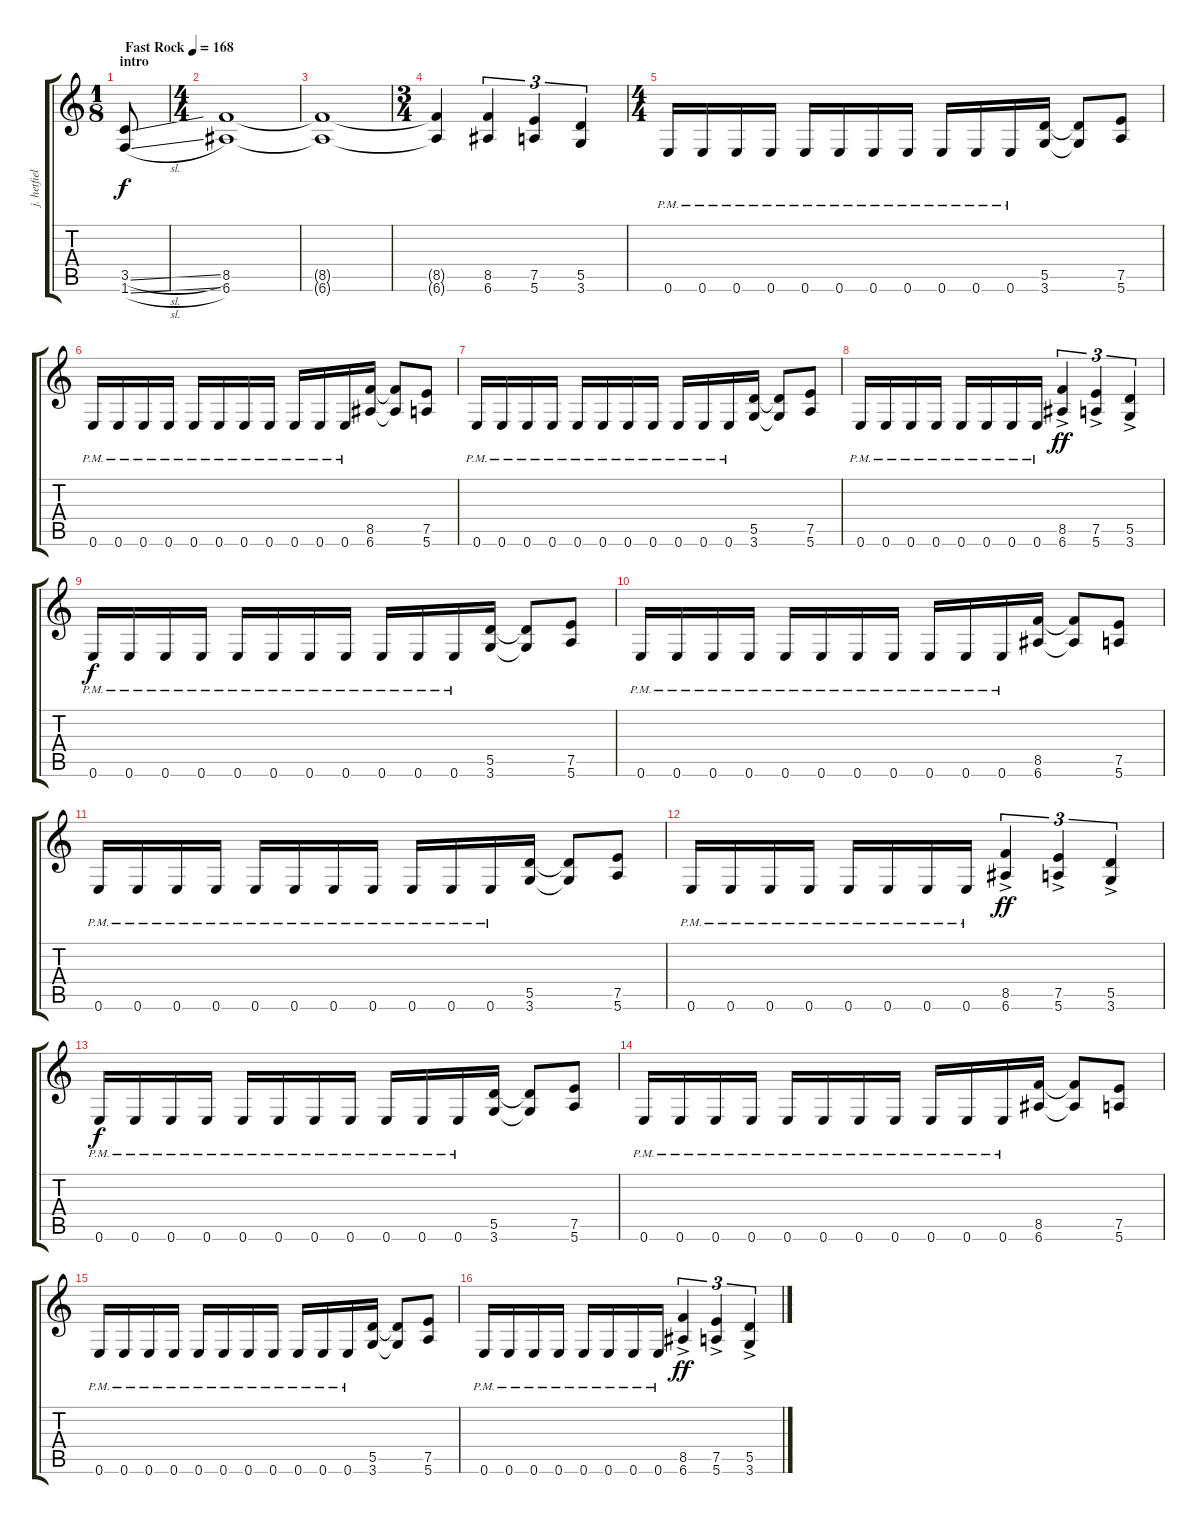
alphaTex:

\track ("j. hetfield - rhythm guitar" "j. hetfiel") {instrument distortionguitar}
\staff {score tabs}
\tuning (E4 B3 G3 D3 A2 E2) {hide}
\ts (1 8)
\section ("" "intro")
\tempo (168 "Fast Rock")
\clef g2
\ks c
(3.5{sl} 1.6{sl}).8{dy f instrument distortionguitar} |
\ts (4 4)
(8.5 6.6).1 |
(8.5{t} 6.6{t}).1 |
\ts (3 4)
(8.5{t} 6.6{t}).4 (8.5 6.6).4{tu (3 2)} (7.5 5.6).4{tu (3 2)} (5.5 3.6).4{tu (3 2)} |
\ts (4 4)
0.6{pm}.16 0.6{pm}.16 0.6{pm}.16 0.6{pm}.16 0.6{pm}.16 0.6{pm}.16 0.6{pm}.16 0.6{pm}.16 0.6{pm}.16 0.6{pm}.16 0.6{pm}.16 (5.5 3.6).16 (5.5{t} 3.6{t}).8 (7.5 5.6).8 |
0.6{pm}.16 0.6{pm}.16 0.6{pm}.16 0.6{pm}.16 0.6{pm}.16 0.6{pm}.16 0.6{pm}.16 0.6{pm}.16 0.6{pm}.16 0.6{pm}.16 0.6{pm}.16 (8.5 6.6).16 (8.5{t} 6.6{t}).8 (7.5 5.6).8 |
0.6{pm}.16 0.6{pm}.16 0.6{pm}.16 0.6{pm}.16 0.6{pm}.16 0.6{pm}.16 0.6{pm}.16 0.6{pm}.16 0.6{pm}.16 0.6{pm}.16 0.6{pm}.16 (5.5 3.6).16 (5.5{t} 3.6{t}).8 (7.5 5.6).8 |
0.6{pm}.16 0.6{pm}.16 0.6{pm}.16 0.6{pm}.16 0.6{pm}.16 0.6{pm}.16 0.6{pm}.16 0.6{pm}.16 (8.5{ac} 6.6{ac}).4{tu (3 2) dy ff} (7.5{ac} 5.6{ac}).4{tu (3 2)} (5.5{ac} 3.6{ac}).4{tu (3 2)} |
0.6{pm}.16{dy f} 0.6{pm}.16 0.6{pm}.16 0.6{pm}.16 0.6{pm}.16 0.6{pm}.16 0.6{pm}.16 0.6{pm}.16 0.6{pm}.16 0.6{pm}.16 0.6{pm}.16 (5.5 3.6).16 (5.5{t} 3.6{t}).8 (7.5 5.6).8 |
0.6{pm}.16 0.6{pm}.16 0.6{pm}.16 0.6{pm}.16 0.6{pm}.16 0.6{pm}.16 0.6{pm}.16 0.6{pm}.16 0.6{pm}.16 0.6{pm}.16 0.6{pm}.16 (8.5 6.6).16 (8.5{t} 6.6{t}).8 (7.5 5.6).8 |
0.6{pm}.16 0.6{pm}.16 0.6{pm}.16 0.6{pm}.16 0.6{pm}.16 0.6{pm}.16 0.6{pm}.16 0.6{pm}.16 0.6{pm}.16 0.6{pm}.16 0.6{pm}.16 (5.5 3.6).16 (5.5{t} 3.6{t}).8 (7.5 5.6).8 |
0.6{pm}.16 0.6{pm}.16 0.6{pm}.16 0.6{pm}.16 0.6{pm}.16 0.6{pm}.16 0.6{pm}.16 0.6{pm}.16 (8.5{ac} 6.6{ac}).4{tu (3 2) dy ff} (7.5{ac} 5.6{ac}).4{tu (3 2)} (5.5{ac} 3.6{ac}).4{tu (3 2)} |
0.6{pm}.16{dy f} 0.6{pm}.16 0.6{pm}.16 0.6{pm}.16 0.6{pm}.16 0.6{pm}.16 0.6{pm}.16 0.6{pm}.16 0.6{pm}.16 0.6{pm}.16 0.6{pm}.16 (5.5 3.6).16 (5.5{t} 3.6{t}).8 (7.5 5.6).8 |
0.6{pm}.16 0.6{pm}.16 0.6{pm}.16 0.6{pm}.16 0.6{pm}.16 0.6{pm}.16 0.6{pm}.16 0.6{pm}.16 0.6{pm}.16 0.6{pm}.16 0.6{pm}.16 (8.5 6.6).16 (8.5{t} 6.6{t}).8 (7.5 5.6).8 |
0.6{pm}.16 0.6{pm}.16 0.6{pm}.16 0.6{pm}.16 0.6{pm}.16 0.6{pm}.16 0.6{pm}.16 0.6{pm}.16 0.6{pm}.16 0.6{pm}.16 0.6{pm}.16 (5.5 3.6).16 (5.5{t} 3.6{t}).8 (7.5 5.6).8 |
0.6{pm}.16 0.6{pm}.16 0.6{pm}.16 0.6{pm}.16 0.6{pm}.16 0.6{pm}.16 0.6{pm}.16 0.6{pm}.16 (8.5{ac} 6.6{ac}).4{tu (3 2) dy ff} (7.5{ac} 5.6{ac}).4{tu (3 2)} (5.5{ac} 3.6{ac}).4{tu (3 2)}
